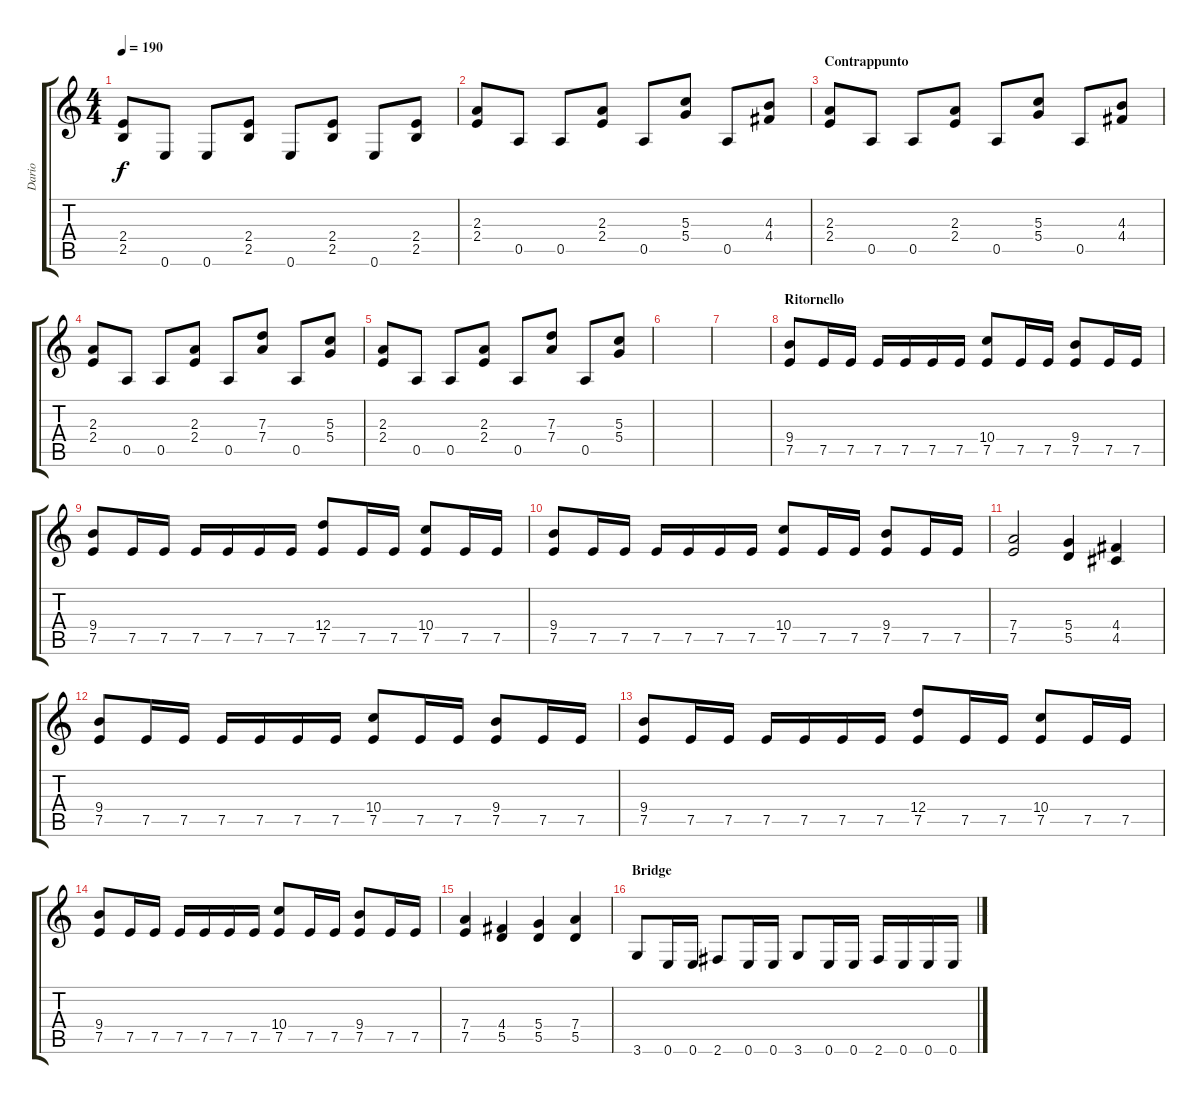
\track ("Dario" "Dario") {instrument distortionguitar}
\staff {score tabs}
\tuning (E4 B3 G3 D3 A2 E2) {hide}
\ts (4 4)
\tempo 190
\clef g2
\ks c
(2.4 2.5).8{dy f} 0.6.8 0.6.8 (2.4 2.5).8 0.6.8 (2.4 2.5).8 0.6.8 (2.4 2.5).8 |
(2.3 2.4).8 0.5.8 0.5.8 (2.3 2.4).8 0.5.8 (5.3 5.4).8 0.5.8 (4.3 4.4).8 |
\section ("" "Contrappunto")
(2.3 2.4).8 0.5.8 0.5.8 (2.3 2.4).8 0.5.8 (5.3 5.4).8 0.5.8 (4.3 4.4).8 |
(2.3 2.4).8 0.5.8 0.5.8 (2.3 2.4).8 0.5.8 (7.3 7.4).8 0.5.8 (5.3 5.4).8 |
(2.3 2.4).8 0.5.8 0.5.8 (2.3 2.4).8 0.5.8 (7.3 7.4).8 0.5.8 (5.3 5.4).8 |
|
|
\section ("" "Ritornello")
(9.4 7.5).8 7.5.16 7.5.16 7.5.16 7.5.16 7.5.16 7.5.16 (10.4 7.5).8 7.5.16 7.5.16 (9.4 7.5).8 7.5.16 7.5.16 |
(9.4 7.5).8 7.5.16 7.5.16 7.5.16 7.5.16 7.5.16 7.5.16 (12.4 7.5).8 7.5.16 7.5.16 (10.4 7.5).8 7.5.16 7.5.16 |
(9.4 7.5).8 7.5.16 7.5.16 7.5.16 7.5.16 7.5.16 7.5.16 (10.4 7.5).8 7.5.16 7.5.16 (9.4 7.5).8 7.5.16 7.5.16 |
(7.4 7.5).2 (5.4 5.5).4 (4.4 4.5).4 |
(9.4 7.5).8 7.5.16 7.5.16 7.5.16 7.5.16 7.5.16 7.5.16 (10.4 7.5).8 7.5.16 7.5.16 (9.4 7.5).8 7.5.16 7.5.16 |
(9.4 7.5).8 7.5.16 7.5.16 7.5.16 7.5.16 7.5.16 7.5.16 (12.4 7.5).8 7.5.16 7.5.16 (10.4 7.5).8 7.5.16 7.5.16 |
(9.4 7.5).8 7.5.16 7.5.16 7.5.16 7.5.16 7.5.16 7.5.16 (10.4 7.5).8 7.5.16 7.5.16 (9.4 7.5).8 7.5.16 7.5.16 |
(7.4 7.5).4 (4.4 5.5).4 (5.4 5.5).4 (7.4 5.5).4 |
\section ("" "Bridge")
3.6.8 0.6.16 0.6.16 2.6.8 0.6.16 0.6.16 3.6.8 0.6.16 0.6.16 2.6.16 0.6.16 0.6.16 0.6.16
